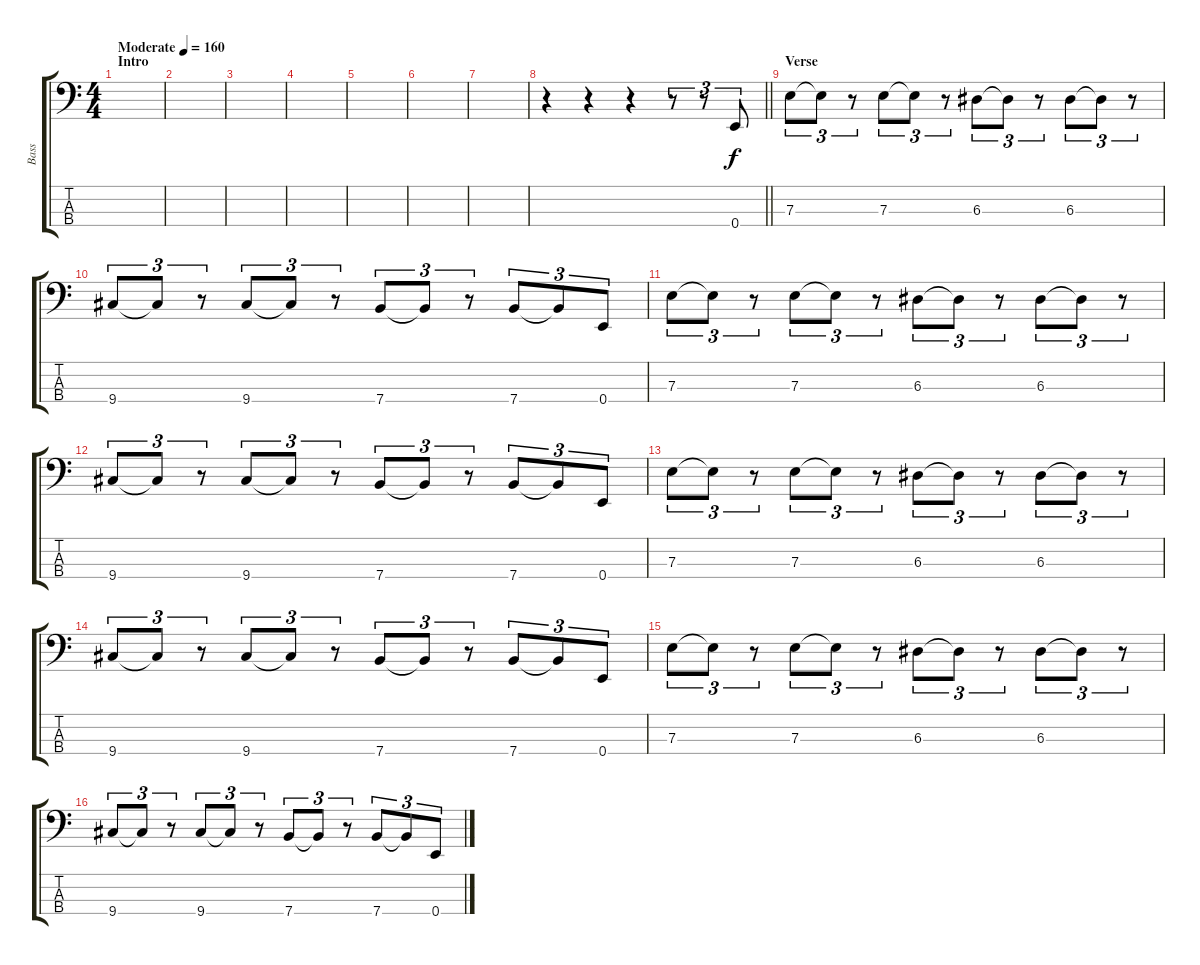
\track ("Bass" "Bass") {instrument electricbasspick}
\staff {score tabs}
\tuning (G2 D2 A1 E1) {hide}
\ts (4 4)
\section ("" "Intro")
\tempo (160 "Moderate")
\clef f4
\ks c
|
|
|
|
|
|
|
\barLineRight lightlight
r.4 r.4 r.4 r.8{tu (3 2)} r.8{tu (3 2)} 0.4.8{tu (3 2)} |
\section ("" "Verse")
7.3.8{tu (3 2)} 7.3{t}.8{tu (3 2)} r.8{tu (3 2)} 7.3.8{tu (3 2)} 7.3{t}.8{tu (3 2)} r.8{tu (3 2)} 6.3.8{tu (3 2)} 6.3{t}.8{tu (3 2)} r.8{tu (3 2)} 6.3.8{tu (3 2)} 6.3{t}.8{tu (3 2)} r.8{tu (3 2)} |
9.4.8{tu (3 2)} 9.4{t}.8{tu (3 2)} r.8{tu (3 2)} 9.4.8{tu (3 2)} 9.4{t}.8{tu (3 2)} r.8{tu (3 2)} 7.4.8{tu (3 2)} 7.4{t}.8{tu (3 2)} r.8{tu (3 2)} 7.4.8{tu (3 2)} 7.4{t}.8{tu (3 2)} 0.4.8{tu (3 2)} |
7.3.8{tu (3 2)} 7.3{t}.8{tu (3 2)} r.8{tu (3 2)} 7.3.8{tu (3 2)} 7.3{t}.8{tu (3 2)} r.8{tu (3 2)} 6.3.8{tu (3 2)} 6.3{t}.8{tu (3 2)} r.8{tu (3 2)} 6.3.8{tu (3 2)} 6.3{t}.8{tu (3 2)} r.8{tu (3 2)} |
9.4.8{tu (3 2)} 9.4{t}.8{tu (3 2)} r.8{tu (3 2)} 9.4.8{tu (3 2)} 9.4{t}.8{tu (3 2)} r.8{tu (3 2)} 7.4.8{tu (3 2)} 7.4{t}.8{tu (3 2)} r.8{tu (3 2)} 7.4.8{tu (3 2)} 7.4{t}.8{tu (3 2)} 0.4.8{tu (3 2)} |
7.3.8{tu (3 2)} 7.3{t}.8{tu (3 2)} r.8{tu (3 2)} 7.3.8{tu (3 2)} 7.3{t}.8{tu (3 2)} r.8{tu (3 2)} 6.3.8{tu (3 2)} 6.3{t}.8{tu (3 2)} r.8{tu (3 2)} 6.3.8{tu (3 2)} 6.3{t}.8{tu (3 2)} r.8{tu (3 2)} |
9.4.8{tu (3 2)} 9.4{t}.8{tu (3 2)} r.8{tu (3 2)} 9.4.8{tu (3 2)} 9.4{t}.8{tu (3 2)} r.8{tu (3 2)} 7.4.8{tu (3 2)} 7.4{t}.8{tu (3 2)} r.8{tu (3 2)} 7.4.8{tu (3 2)} 7.4{t}.8{tu (3 2)} 0.4.8{tu (3 2)} |
7.3.8{tu (3 2)} 7.3{t}.8{tu (3 2)} r.8{tu (3 2)} 7.3.8{tu (3 2)} 7.3{t}.8{tu (3 2)} r.8{tu (3 2)} 6.3.8{tu (3 2)} 6.3{t}.8{tu (3 2)} r.8{tu (3 2)} 6.3.8{tu (3 2)} 6.3{t}.8{tu (3 2)} r.8{tu (3 2)} |
9.4.8{tu (3 2)} 9.4{t}.8{tu (3 2)} r.8{tu (3 2)} 9.4.8{tu (3 2)} 9.4{t}.8{tu (3 2)} r.8{tu (3 2)} 7.4.8{tu (3 2)} 7.4{t}.8{tu (3 2)} r.8{tu (3 2)} 7.4.8{tu (3 2)} 7.4{t}.8{tu (3 2)} 0.4.8{tu (3 2)}
